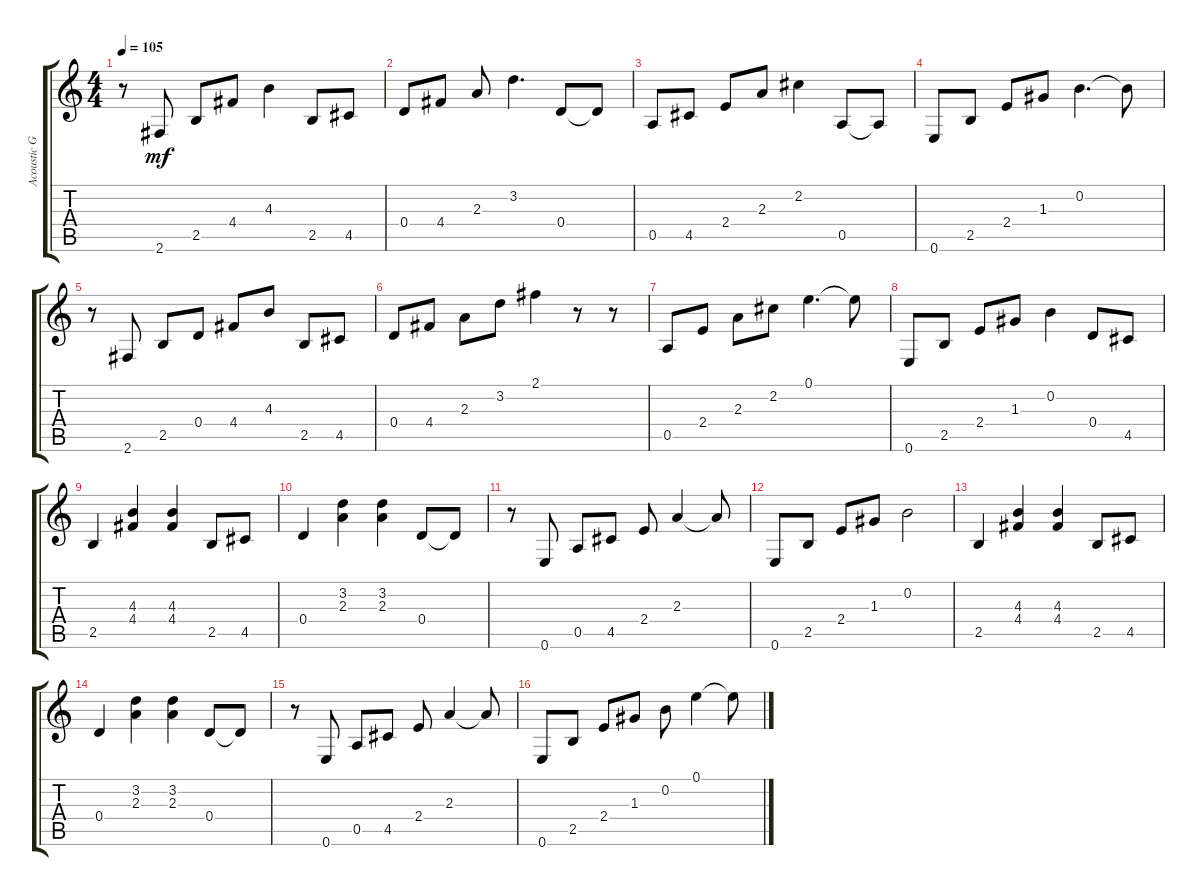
\track ("Acoustic Guitar 2" "Acoustic G") {instrument acousticguitarsteel}
\staff {score tabs}
\tuning (E4 B3 G3 D3 A2 E2) {hide}
\ts (4 4)
\tempo 105
\clef g2
\ks c
r.8{dy mf} 2.6.8 2.5.8 4.4.8 4.3.4 2.5.8 4.5.8 |
0.4.8 4.4.8 2.3.8 3.2.4{d} 0.4.8 0.4{t}.8 |
0.5.8 4.5.8 2.4.8 2.3.8 2.2.4 0.5.8 0.5{t}.8 |
0.6.8 2.5.8 2.4.8 1.3.8 0.2.4{d} 0.2{t}.8 |
r.8 2.6.8 2.5.8 0.4.8 4.4.8 4.3.8 2.5.8 4.5.8 |
0.4.8 4.4.8 2.3.8 3.2.8 2.1.4 r.8 r.8 |
0.5.8 2.4.8 2.3.8 2.2.8 0.1.4{d} 0.1{t}.8 |
0.6.8 2.5.8 2.4.8 1.3.8 0.2.4 0.4.8 4.5.8 |
2.5.4 (4.3 4.4).4 (4.3 4.4).4 2.5.8 4.5.8 |
0.4.4 (3.2 2.3).4 (3.2 2.3).4 0.4.8 0.4{t}.8 |
r.8 0.6.8 0.5.8 4.5.8 2.4.8 2.3.4 2.3{t}.8 |
0.6.8 2.5.8 2.4.8 1.3.8 0.2.2 |
2.5.4 (4.3 4.4).4 (4.3 4.4).4 2.5.8 4.5.8 |
0.4.4 (3.2 2.3).4 (3.2 2.3).4 0.4.8 0.4{t}.8 |
r.8 0.6.8 0.5.8 4.5.8 2.4.8 2.3.4 2.3{t}.8 |
0.6.8 2.5.8 2.4.8 1.3.8 0.2.8 0.1.4 0.1{t}.8
